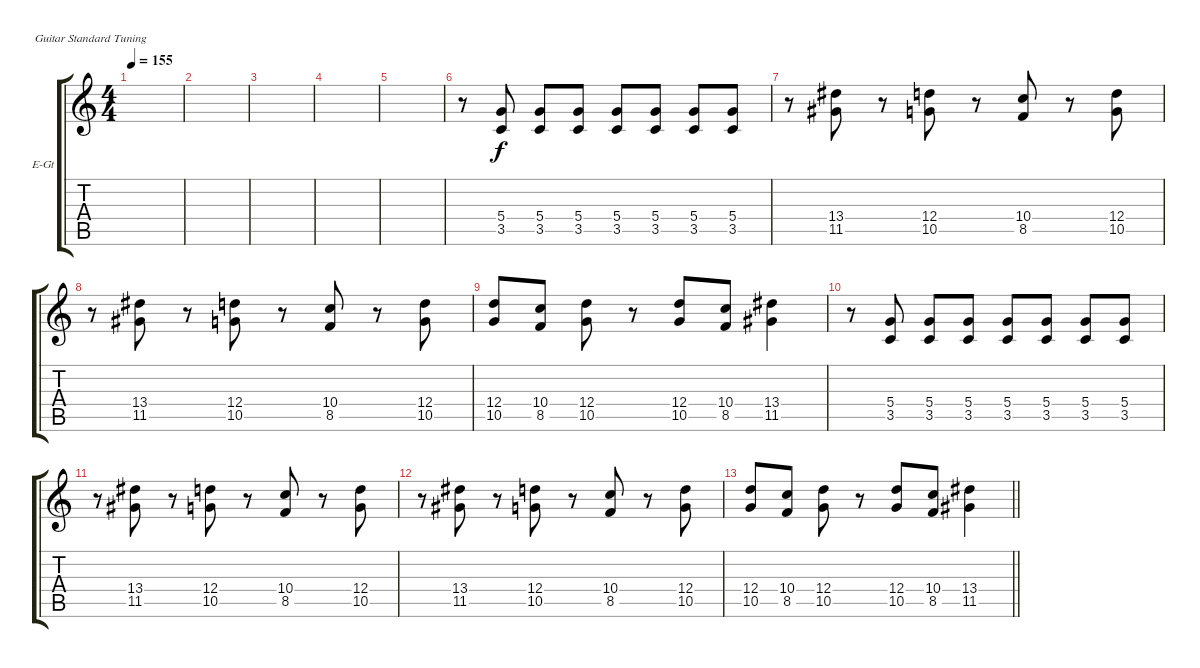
\defaultSystemsLayout 4
\bracketExtendMode groupsimilarinstruments
\firstSystemTrackNameOrientation horizontal
\otherSystemsTrackNameOrientation horizontal
\track ("Electric Guitar" "E-Gt") {instrument distortionguitar}
\staff {score tabs}
\tuning (E4 B3 G3 D3 A2 E2)
\ts (4 4)
\tempo 155
\clef g2
\ks c
|
|
|
|
|
r.8 (3.5 5.4).8 (3.5 5.4).8 (3.5 5.4).8 (3.5 5.4).8 (3.5 5.4).8 (3.5 5.4).8 (3.5 5.4).8 |
r.8 (11.5 13.4).8 r.8 (10.5 12.4).8 r.8 (8.5 10.4).8 r.8 (10.5 12.4).8 |
r.8 (11.5 13.4).8 r.8 (10.5 12.4).8 r.8 (8.5 10.4).8 r.8 (10.5 12.4).8 |
(10.5 12.4).8 (8.5 10.4).8 (10.5 12.4).8 r.8 (10.5 12.4).8 (8.5 10.4).8 (11.5 13.4).4 |
r.8 (3.5 5.4).8 (3.5 5.4).8 (3.5 5.4).8 (3.5 5.4).8 (3.5 5.4).8 (3.5 5.4).8 (3.5 5.4).8 |
r.8 (11.5 13.4).8 r.8 (10.5 12.4).8 r.8 (8.5 10.4).8 r.8 (10.5 12.4).8 |
r.8 (11.5 13.4).8 r.8 (10.5 12.4).8 r.8 (8.5 10.4).8 r.8 (10.5 12.4).8 |
\barLineRight lightlight
(10.5 12.4).8 (8.5 10.4).8 (10.5 12.4).8 r.8 (10.5 12.4).8 (8.5 10.4).8 (11.5 13.4).4
